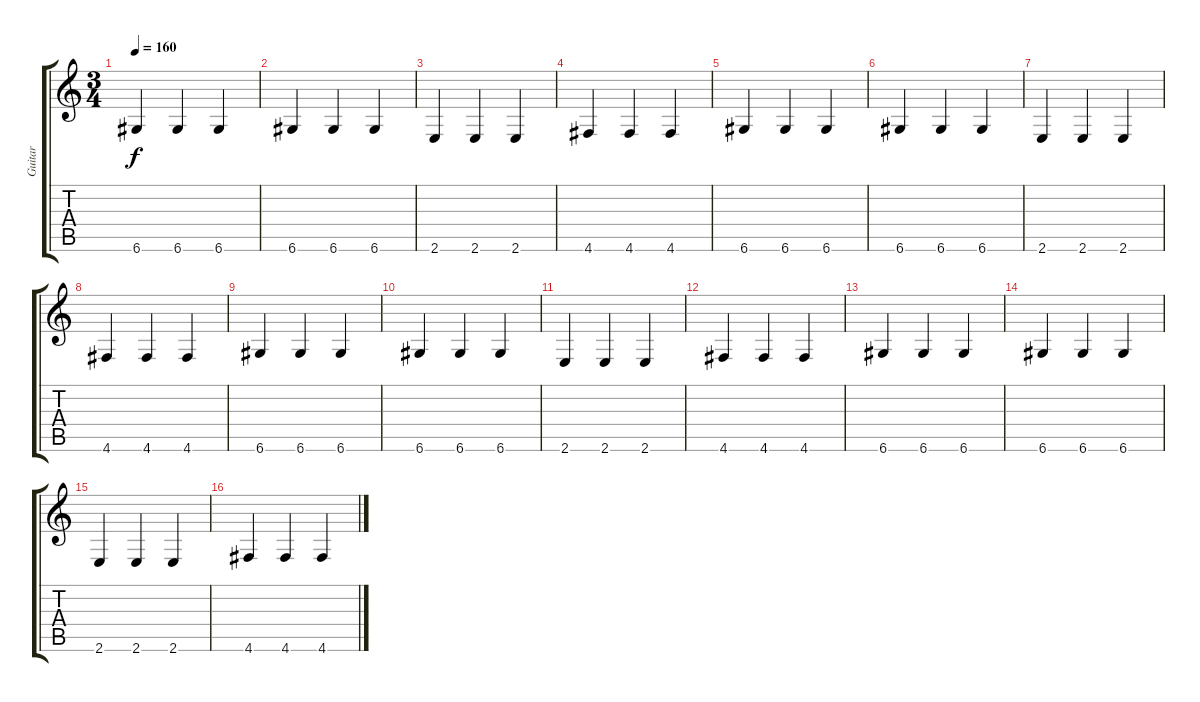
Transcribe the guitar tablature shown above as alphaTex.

\track ("Guitar" "Guitar") {instrument distortionguitar}
\staff {score tabs}
\tuning (E4 B3 G3 D3 A2 D2) {hide}
\ts (3 4)
\tempo 160
\clef g2
\ks c
6.6.4{dy f} 6.6.4 6.6.4 |
6.6.4 6.6.4 6.6.4 |
2.6.4 2.6.4 2.6.4 |
4.6.4 4.6.4 4.6.4 |
6.6.4 6.6.4 6.6.4 |
6.6.4 6.6.4 6.6.4 |
2.6.4 2.6.4 2.6.4 |
4.6.4 4.6.4 4.6.4 |
6.6.4 6.6.4 6.6.4 |
6.6.4 6.6.4 6.6.4 |
2.6.4 2.6.4 2.6.4 |
4.6.4 4.6.4 4.6.4 |
6.6.4 6.6.4 6.6.4 |
6.6.4 6.6.4 6.6.4 |
2.6.4 2.6.4 2.6.4 |
4.6.4 4.6.4 4.6.4
